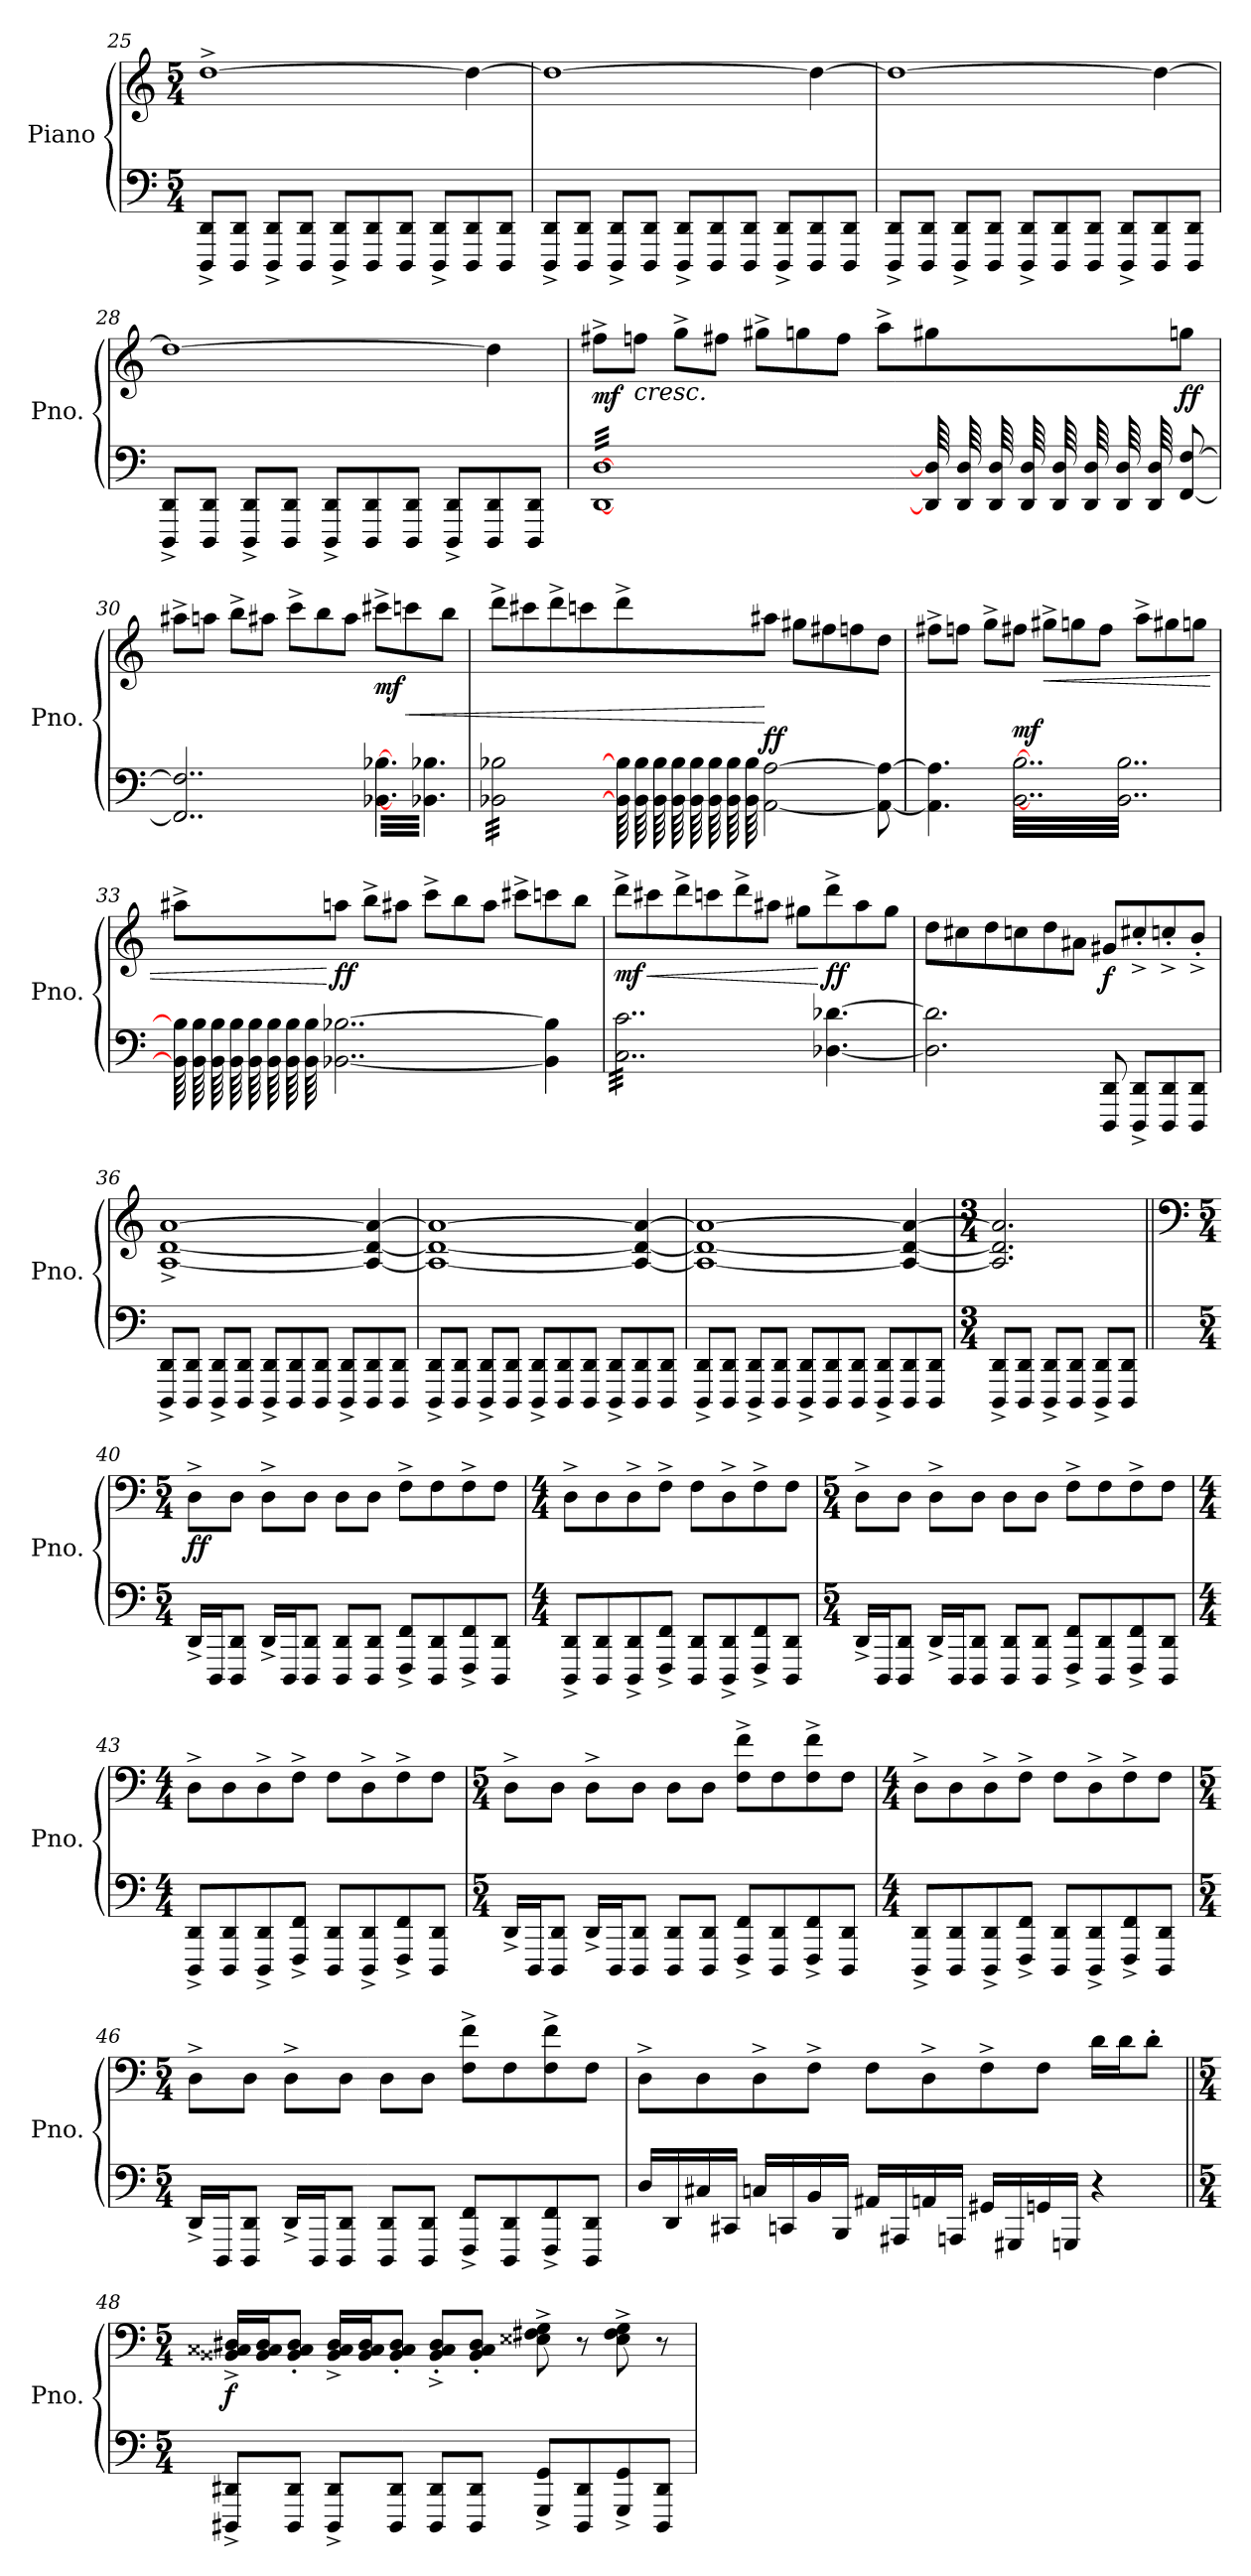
**kern	**kern	**dynam
*part1	*part1	*part1
*staff2	*staff1	*staff1/2
*I"Piano	*	*
*I'Pno.	*	*
!!LO:LB:g=z
*clefF4	*clefG2	*
*k[]	*k[]	*
*M5/4	*M5/4	*
=25	=25	=25
8DDD/^ 8DD/^L	[1dd^	.
8DDD/ 8DD/J	.	.
8DDD/^ 8DD/^L	.	.
8DDD/ 8DD/J	.	.
8DDD/^ 8DD/^L	.	.
8DDD/ 8DD/	.	.
8DDD/ 8DD/J	.	.
8DDD/^ 8DD/^L	.	.
8DDD/ 8DD/	4dd\_	.
8DDD/ 8DD/J	.	.
=26	=26	=26
8DDD/^ 8DD/^L	1dd_	.
8DDD/ 8DD/J	.	.
8DDD/^ 8DD/^L	.	.
8DDD/ 8DD/J	.	.
8DDD/^ 8DD/^L	.	.
8DDD/ 8DD/	.	.
8DDD/ 8DD/J	.	.
8DDD/^ 8DD/^L	.	.
8DDD/ 8DD/	4dd\_	.
8DDD/ 8DD/J	.	.
=27	=27	=27
8DDD/^ 8DD/^L	1dd_	.
8DDD/ 8DD/J	.	.
8DDD/^ 8DD/^L	.	.
8DDD/ 8DD/J	.	.
8DDD/^ 8DD/^L	.	.
8DDD/ 8DD/	.	.
8DDD/ 8DD/J	.	.
8DDD/^ 8DD/^L	.	.
8DDD/ 8DD/	4dd\_	.
8DDD/ 8DD/J	.	.
=28	=28	=28
8DDD/^ 8DD/^L	1dd_	.
8DDD/ 8DD/J	.	.
8DDD/^ 8DD/^L	.	.
8DDD/ 8DD/J	.	.
8DDD/^ 8DD/^L	.	.
8DDD/ 8DD/	.	.
8DDD/ 8DD/J	.	.
8DDD/^ 8DD/^L	.	.
8DDD/ 8DD/	4dd\]	.
8DDD/ 8DD/J	.	.
!!LO:LB:g=z
=29	=29	=29
!	!	!LO:DY:b
*tremolo	*	*
[32DD [32DLLL	8ff#X^\L	mf
32DD 32D	.	.
32DD 32D	.	.
32DD 32D	.	.
!	!	!LO:HP:b
32DD 32D	8ffn\J	<
32DD 32D	.	.
32DD 32D	.	.
32DD 32D	.	.
32DD 32D	8gg^\L	.
32DD 32D	.	.
32DD 32D	.	.
32DD 32D	.	.
32DD 32D	8ff#X\J	.
32DD 32D	.	.
32DD 32D	.	.
32DD 32D	.	.
32DD 32D	8gg#X^\L	.
32DD 32D	.	.
32DD 32D	.	.
32DD 32D	.	.
32DD 32D	8ggn\	.
32DD 32D	.	.
32DD 32D	.	.
32DD 32D	.	.
32DD 32D	8ff#\J	.
32DD 32D	.	.
32DD 32D	.	.
32DD 32D	.	.
32DD 32D	8aa^\L	.
32DD 32D	.	.
32DD 32D	.	.
32DD 32DJJJ	.	.
64DD/] 64D/]LLLL	8gg#X\	.
64DD/ 64D/	.	.
64DD/ 64D/	.	.
64DD/ 64D/	.	.
64DD/ 64D/	.	.
64DD/ 64D/	.	.
64DD/ 64D/	.	.
64DD/ 64D/	.	.
*Xtremolo	*	*
!	!	!LO:DY:b
[8FF/ [8F/J	8ggn\J	ff
.	.	[
=30	=30	=30
2..FF/] 2..F/]	8aa#X^\L	.
.	8aan\J	.
.	8bb^\L	.
.	8aa#X\J	.
.	8ccc^\L	.
.	8bb\	.
.	8aa#\J	.
!	!	!LO:DY:b
*tremolo	*	*
[32BB-X\ [32B-X\LLL	8ccc#X^\L	mf
32BB-X\ 32B-X\	.	.
32BB-X\ 32B-X\	.	.
32BB-X\ 32B-X\	.	.
!	!	!LO:HP:b
32BB-X\ 32B-X\	8cccn\	<
32BB-X\ 32B-X\	.	.
32BB-X\ 32B-X\	.	.
32BB-X\ 32B-X\	.	.
32BB-X\ 32B-X\	8bb\J	.
32BB-X\ 32B-X\	.	.
32BB-X\ 32B-X\	.	.
32BB-X\ 32B-X\JJJ	.	.
=31	=31	=31
32BB-\ 32B-\LLL	8ddd^\L	.
32BB-\ 32B-\	.	.
32BB-\ 32B-\	.	.
32BB-\ 32B-\	.	.
32BB-\ 32B-\	8ccc#X\	.
32BB-\ 32B-\	.	.
32BB-\ 32B-\	.	.
32BB-\ 32B-\	.	.
32BB-\ 32B-\	8ddd^\	.
32BB-\ 32B-\	.	.
32BB-\ 32B-\	.	.
32BB-\ 32B-\	.	.
32BB-\ 32B-\	8cccn\	.
32BB-\ 32B-\	.	.
32BB-\ 32B-\	.	.
32BB-\ 32B-\JJJ	.	.
64BB-\] 64B-\]	8ddd^\	.
64BB-\ 64B-\	.	.
64BB-\ 64B-\	.	.
64BB-\ 64B-\	.	.
64BB-\ 64B-\	.	.
64BB-\ 64B-\	.	.
64BB-\ 64B-\	.	.
64BB-\ 64B-\	.	.
*Xtremolo	*	*
!	!	!LO:DY:n=1:a=2
[2AA\ [2A\	8aa#X\J	[ ff
.	8gg#X\L	.
.	8ff#X\	.
.	8ffn\	.
8AA\_ 8A\_	8dd\J	.
!!LO:LB:g=z
=32	=32	=32
4.AA\] 4.A\]	8ff#X^\L	.
.	8ffn\J	.
.	8gg^\L	.
!	!	!LO:DY:a=2
*tremolo	*	*
[32BB\ [32B\LLL	8ff#X\J	mf
32BB\ 32B\	.	.
32BB\ 32B\	.	.
32BB\ 32B\	.	.
!	!	!LO:HP:b
32BB\ 32B\	8gg#X^\L	<
32BB\ 32B\	.	.
32BB\ 32B\	.	.
32BB\ 32B\	.	.
32BB\ 32B\	8ggn\	.
32BB\ 32B\	.	.
32BB\ 32B\	.	.
32BB\ 32B\	.	.
32BB\ 32B\	8ff#\J	.
32BB\ 32B\	.	.
32BB\ 32B\	.	.
32BB\ 32B\	.	.
32BB\ 32B\	8aa^\L	.
32BB\ 32B\	.	.
32BB\ 32B\	.	.
32BB\ 32B\	.	.
32BB\ 32B\	8gg#X\	.
32BB\ 32B\	.	.
32BB\ 32B\	.	.
32BB\ 32B\	.	.
32BB\ 32B\	8ggn\J	.
32BB\ 32B\	.	.
32BB\ 32B\	.	.
32BB\ 32B\JJJ	.	.
=33	=33	=33
64BB\] 64B\]	8aa#X^\L	.
64BB\ 64B\	.	.
64BB\ 64B\	.	.
64BB\ 64B\	.	.
64BB\ 64B\	.	.
64BB\ 64B\	.	.
64BB\ 64B\	.	.
64BB\ 64B\	.	.
*Xtremolo	*	*
!	!	!LO:DY:n=1:b
[2..BB-X\ [2..B-X\	8aan\J	[ ff
.	8bb^\L	.
.	8aa#X\J	.
.	8ccc^\L	.
.	8bb\	.
.	8aa#\J	.
.	8ccc#X^\L	.
4BB-\] 4B-\]	8cccn\	.
.	8bb\J	.
!!LO:LB:g=z
=34	=34	=34
!	!	!LO:DY:b
*tremolo	*	*
32C\ 32c\LLL	8ddd^\L	mf
32C\ 32c\	.	.
32C\ 32c\	.	.
32C\ 32c\	.	.
!	!	!LO:HP:b
32C\ 32c\	8ccc#X\	<
32C\ 32c\	.	.
32C\ 32c\	.	.
32C\ 32c\	.	.
32C\ 32c\	8ddd^\	.
32C\ 32c\	.	.
32C\ 32c\	.	.
32C\ 32c\	.	.
32C\ 32c\	8cccn\	.
32C\ 32c\	.	.
32C\ 32c\	.	.
32C\ 32c\	.	.
32C\ 32c\	8ddd^\	.
32C\ 32c\	.	.
32C\ 32c\	.	.
32C\ 32c\	.	.
32C\ 32c\	8aa#X\J	.
32C\ 32c\	.	.
32C\ 32c\	.	.
32C\ 32c\	.	.
32C\ 32c\	8gg#X\L	.
32C\ 32c\	.	.
32C\ 32c\	.	.
32C\ 32c\JJJ	.	.
*Xtremolo	*	*
!	!	!LO:DY:n=1:b
[4.D-X\ [4.d-X\	8ddd^\	[ ff
.	8aa#\	.
.	8gg#\J	.
=35	=35	=35
2.D-\] 2.d-\]	8dd\L	.
.	8cc#X\	.
.	8dd\	.
.	8ccn\	.
.	8dd\	.
.	8a#X\J	.
!	!	!LO:DY:b
8DDD/ 8DD/	8g#X/L	f
8DDD/^ 8DD/^L	8cc#X'^/	.
8DDD/ 8DD/	8ccn'^/	.
8DDD/ 8DD/J	8b'^/J	.
!!LO:PB:g=z
=36	=36	=36
8DDD/^ 8DD/^L	[1A^ [1d^ [1a^	.
8DDD/ 8DD/J	.	.
8DDD/^ 8DD/^L	.	.
8DDD/ 8DD/J	.	.
8DDD/^ 8DD/^L	.	.
8DDD/ 8DD/	.	.
8DDD/ 8DD/J	.	.
8DDD/^ 8DD/^L	.	.
8DDD/ 8DD/	4A/_ 4d/_ 4a/_	.
8DDD/ 8DD/J	.	.
=37	=37	=37
8DDD/^ 8DD/^L	1A_ 1d_ 1a_	.
8DDD/ 8DD/J	.	.
8DDD/^ 8DD/^L	.	.
8DDD/ 8DD/J	.	.
8DDD/^ 8DD/^L	.	.
8DDD/ 8DD/	.	.
8DDD/ 8DD/J	.	.
8DDD/^ 8DD/^L	.	.
8DDD/ 8DD/	4A/_ 4d/_ 4a/_	.
8DDD/ 8DD/J	.	.
=38	=38	=38
8DDD/^ 8DD/^L	1A_ 1d_ 1a_	.
8DDD/ 8DD/J	.	.
8DDD/^ 8DD/^L	.	.
8DDD/ 8DD/J	.	.
8DDD/^ 8DD/^L	.	.
8DDD/ 8DD/	.	.
8DDD/ 8DD/J	.	.
8DDD/^ 8DD/^L	.	.
8DDD/ 8DD/	4A/_ 4d/_ 4a/_	.
8DDD/ 8DD/J	.	.
=39	=39	=39
*M3/4	*M3/4	*
8DDD/^ 8DD/^L	2.A/] 2.d/] 2.a/]	.
8DDD/ 8DD/J	.	.
8DDD/^ 8DD/^L	.	.
8DDD/ 8DD/J	.	.
8DDD/^ 8DD/^L	.	.
8DDD/ 8DD/J	.	.
!!LO:LB:g=z
=40||	=40||	=40||
*	*clefF4	*
*M5/4	*M5/4	*
!	!	!LO:DY:b
16DD^/LL	8D^\L	ff
16DDD/J	.	.
8DDD/ 8DD/J	8D\J	.
16DD^/LL	8D^\L	.
16DDD/J	.	.
8DDD/ 8DD/J	8D\J	.
8DDD/ 8DD/L	8D\L	.
8DDD/ 8DD/J	8D\J	.
8FFF/^ 8FF/^L	8F^\L	.
8DDD/ 8DD/	8F\	.
8FFF/^ 8FF/^	8F^\	.
8DDD/ 8DD/J	8F\J	.
=41	=41	=41
*M4/4	*M4/4	*
8DDD/^ 8DD/^L	8D^\L	.
8DDD/ 8DD/	8D\	.
8DDD/^ 8DD/^	8D^\	.
8FFF/^ 8FF/^J	8F^\J	.
8DDD/ 8DD/L	8F\L	.
8DDD/^ 8DD/^	8D^\	.
8FFF/^ 8FF/^	8F^\	.
8DDD/ 8DD/J	8F\J	.
=42	=42	=42
*M5/4	*M5/4	*
16DD^/LL	8D^\L	.
16DDD/J	.	.
8DDD/ 8DD/J	8D\J	.
16DD^/LL	8D^\L	.
16DDD/J	.	.
8DDD/ 8DD/J	8D\J	.
8DDD/ 8DD/L	8D\L	.
8DDD/ 8DD/J	8D\J	.
8FFF/^ 8FF/^L	8F^\L	.
8DDD/ 8DD/	8F\	.
8FFF/^ 8FF/^	8F^\	.
8DDD/ 8DD/J	8F\J	.
!!LO:LB:g=z
=43	=43	=43
*M4/4	*M4/4	*
8DDD/^ 8DD/^L	8D^\L	.
8DDD/ 8DD/	8D\	.
8DDD/^ 8DD/^	8D^\	.
8FFF/^ 8FF/^J	8F^\J	.
8DDD/ 8DD/L	8F\L	.
8DDD/^ 8DD/^	8D^\	.
8FFF/^ 8FF/^	8F^\	.
8DDD/ 8DD/J	8F\J	.
=44	=44	=44
*M5/4	*M5/4	*
16DD^/LL	8D^\L	.
16DDD/J	.	.
8DDD/ 8DD/J	8D\J	.
16DD^/LL	8D^\L	.
16DDD/J	.	.
8DDD/ 8DD/J	8D\J	.
8DDD/ 8DD/L	8D\L	.
8DDD/ 8DD/J	8D\J	.
8FFF/^ 8FF/^L	8F\^ 8f\^L	.
8DDD/ 8DD/	8F\	.
8FFF/^ 8FF/^	8F\^ 8f\^	.
8DDD/ 8DD/J	8F\J	.
=45	=45	=45
*M4/4	*M4/4	*
8DDD/^ 8DD/^L	8D^\L	.
8DDD/ 8DD/	8D\	.
8DDD/^ 8DD/^	8D^\	.
8FFF/^ 8FF/^J	8F^\J	.
8DDD/ 8DD/L	8F\L	.
8DDD/^ 8DD/^	8D^\	.
8FFF/^ 8FF/^	8F^\	.
8DDD/ 8DD/J	8F\J	.
!!LO:LB:g=z
=46	=46	=46
*M5/4	*M5/4	*
16DD^/LL	8D^\L	.
16DDD/J	.	.
8DDD/ 8DD/J	8D\J	.
16DD^/LL	8D^\L	.
16DDD/J	.	.
8DDD/ 8DD/J	8D\J	.
8DDD/ 8DD/L	8D\L	.
8DDD/ 8DD/J	8D\J	.
8FFF/^ 8FF/^L	8F\^ 8f\^L	.
8DDD/ 8DD/	8F\	.
8FFF/^ 8FF/^	8F\^ 8f\^	.
8DDD/ 8DD/J	8F\J	.
=47	=47	=47
16D/LL	8D^\L	.
16DD/	.	.
16C#X/	8D\	.
16CC#X/JJ	.	.
16Cn/LL	8D^\	.
16CCn/	.	.
16BB/	8F^\J	.
16BBB/JJ	.	.
16AA#X/LL	8F\L	.
16AAA#X/	.	.
16AAn/	8D^\	.
16AAAn/JJ	.	.
16GG#X/LL	8F^\	.
16GGG#X/	.	.
16GGn/	8F\J	.
16GGGn/JJ	.	.
4r	16d\LL	.
.	16d\J	.
.	8d'\J	.
!!LO:LB:g=z
=48||	=48||	=48||
*M5/4	*M5/4	*
!	!	!LO:DY:b
8DDD#X/^ 8DD#X/^L	16BB##X/^ 16C##X/^ 16D#X/^LL	f
.	16BB##/ 16C##/ 16D#/J	.
8DDD#/ 8DD#/J	8BB##/' 8C##/' 8D#/'J	.
8DDD#/^ 8DD#/^L	16BB##/^ 16C##/^ 16D#/^LL	.
.	16BB##/ 16C##/ 16D#/J	.
8DDD#/ 8DD#/J	8BB##/' 8C##/' 8D#/'J	.
8DDD#/ 8DD#/L	8BB##/'^ 8C##/'^ 8D#/'^L	.
8DDD#/ 8DD#/J	8BB##/' 8C##/' 8D#/'J	.
8GGG/^ 8GG/^L	8E##X\^ 8F#X\^ 8G\^	.
8DDD#/ 8DD#/	8r	.
8GGG/^ 8GG/^	8E##\^ 8F#\^ 8G\^	.
8DDD#/ 8DD#/J	8r	.
=	=	=
*-	*-	*-
